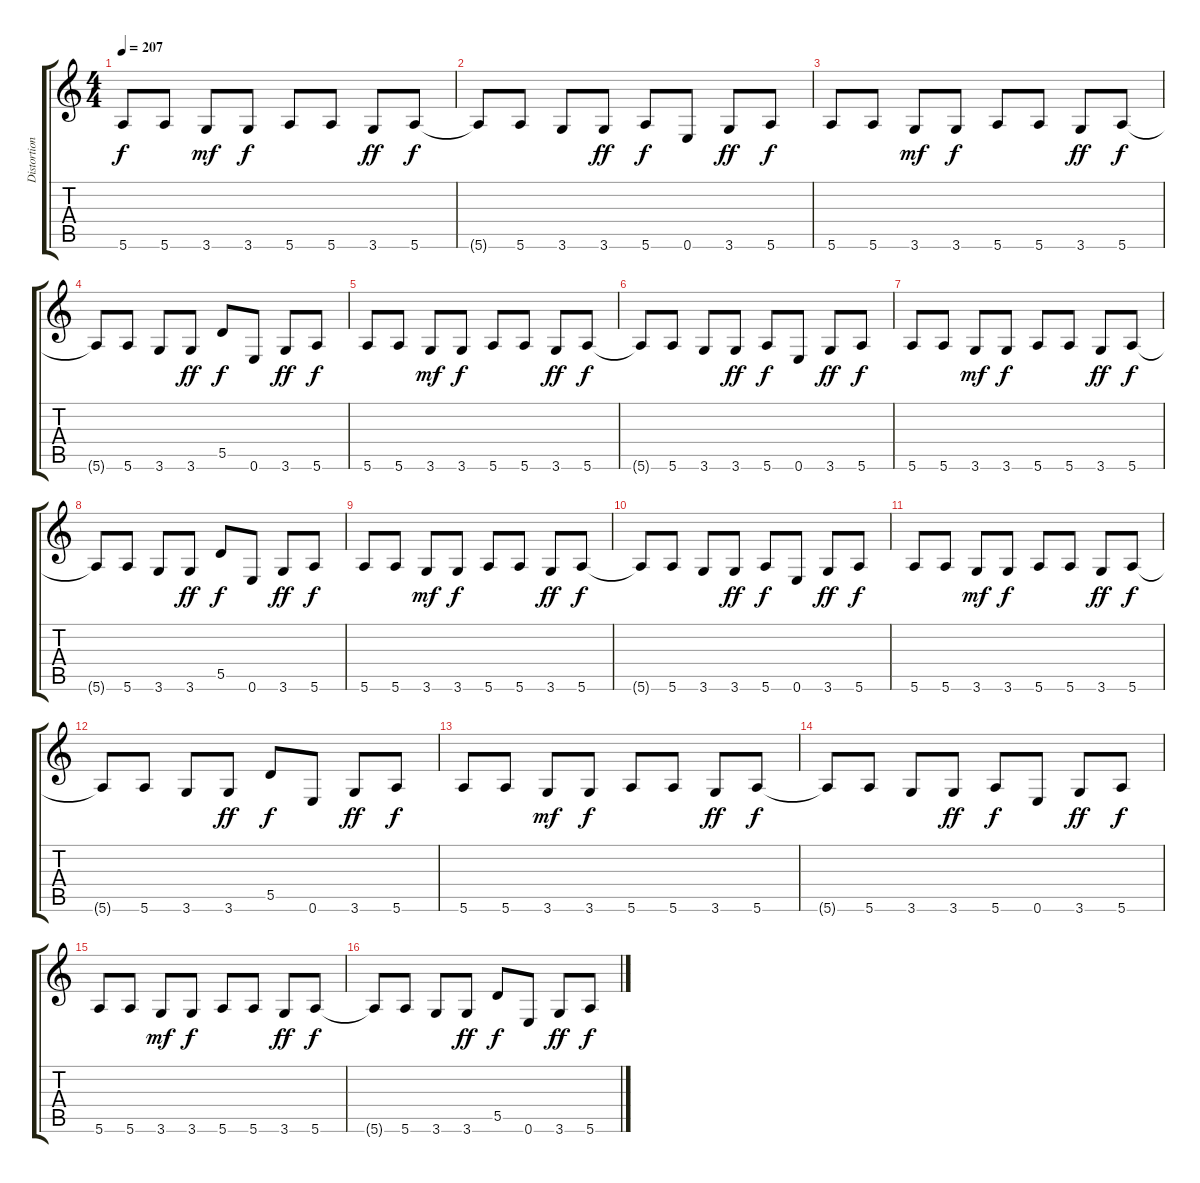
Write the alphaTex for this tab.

\track ("Distortion Guitar" "Distortion") {instrument distortionguitar}
\staff {score tabs}
\tuning (E4 B3 G3 D3 A2 E2) {hide}
\ts (4 4)
\tempo 207
\clef g2
\ks c
5.6.8{dy f} 5.6.8 3.6.8{dy mf} 3.6.8{dy f} 5.6.8 5.6.8 3.6.8{dy ff} 5.6.8{dy f} |
5.6{t}.8 5.6.8 3.6.8 3.6.8{dy ff} 5.6.8{dy f} 0.6.8 3.6.8{dy ff} 5.6.8{dy f} |
5.6.8 5.6.8 3.6.8{dy mf} 3.6.8{dy f} 5.6.8 5.6.8 3.6.8{dy ff} 5.6.8{dy f} |
5.6{t}.8 5.6.8 3.6.8 3.6.8{dy ff} 5.5.8{dy f} 0.6.8 3.6.8{dy ff} 5.6.8{dy f} |
5.6.8 5.6.8 3.6.8{dy mf} 3.6.8{dy f} 5.6.8 5.6.8 3.6.8{dy ff} 5.6.8{dy f} |
5.6{t}.8 5.6.8 3.6.8 3.6.8{dy ff} 5.6.8{dy f} 0.6.8 3.6.8{dy ff} 5.6.8{dy f} |
5.6.8 5.6.8 3.6.8{dy mf} 3.6.8{dy f} 5.6.8 5.6.8 3.6.8{dy ff} 5.6.8{dy f} |
5.6{t}.8 5.6.8 3.6.8 3.6.8{dy ff} 5.5.8{dy f} 0.6.8 3.6.8{dy ff} 5.6.8{dy f} |
5.6.8 5.6.8 3.6.8{dy mf} 3.6.8{dy f} 5.6.8 5.6.8 3.6.8{dy ff} 5.6.8{dy f} |
5.6{t}.8 5.6.8 3.6.8 3.6.8{dy ff} 5.6.8{dy f} 0.6.8 3.6.8{dy ff} 5.6.8{dy f} |
5.6.8 5.6.8 3.6.8{dy mf} 3.6.8{dy f} 5.6.8 5.6.8 3.6.8{dy ff} 5.6.8{dy f} |
5.6{t}.8 5.6.8 3.6.8 3.6.8{dy ff} 5.5.8{dy f} 0.6.8 3.6.8{dy ff} 5.6.8{dy f} |
5.6.8 5.6.8 3.6.8{dy mf} 3.6.8{dy f} 5.6.8 5.6.8 3.6.8{dy ff} 5.6.8{dy f} |
5.6{t}.8 5.6.8 3.6.8 3.6.8{dy ff} 5.6.8{dy f} 0.6.8 3.6.8{dy ff} 5.6.8{dy f} |
5.6.8 5.6.8 3.6.8{dy mf} 3.6.8{dy f} 5.6.8 5.6.8 3.6.8{dy ff} 5.6.8{dy f} |
5.6{t}.8 5.6.8 3.6.8 3.6.8{dy ff} 5.5.8{dy f} 0.6.8 3.6.8{dy ff} 5.6.8{dy f}
